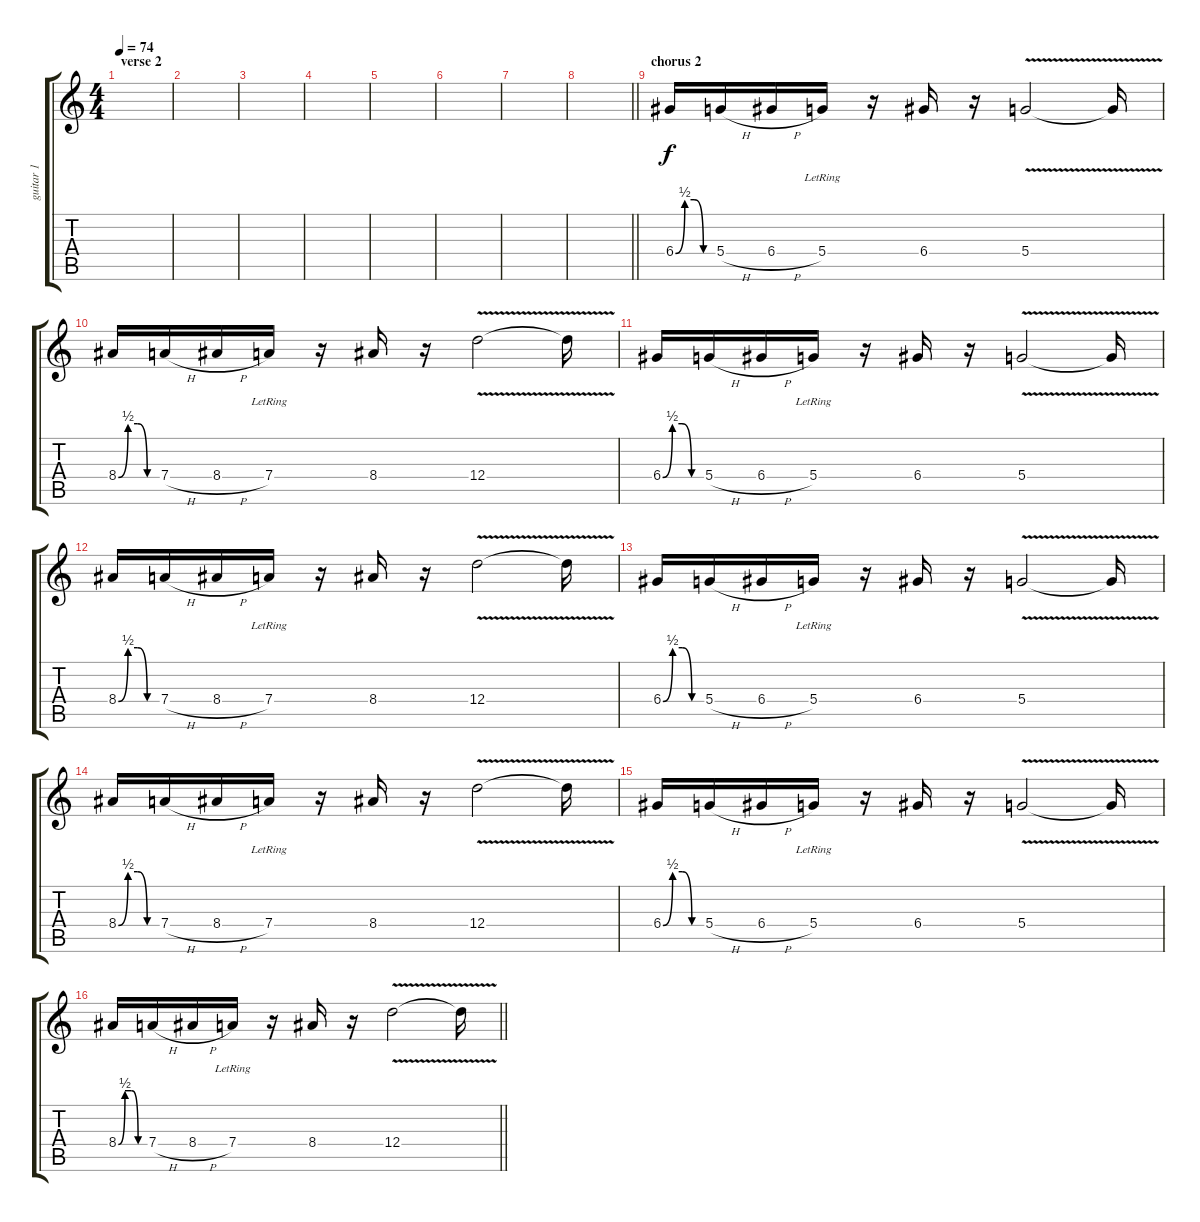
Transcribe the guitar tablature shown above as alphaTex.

\track ("guitar 1" "guitar 1") {instrument electricguitarjazz}
\staff {score tabs}
\tuning (E4 B3 G3 D3 A2 E2) {hide}
\ts (4 4)
\section ("" "verse 2")
\tempo 74
\clef g2
\ks c
|
|
|
|
|
|
|
\barLineRight lightlight
|
\section ("" "chorus 2")
6.4{be (custom 0 0 15 2 30 2 45 0 60 0)}.16 5.4{h}.16 6.4{h}.16 5.4{lr}.16 r.16 6.4.16 r.16 5.4{v}.2 5.4{t}.16 |
8.4{be (custom 0 0 15 2 30 2 45 0 60 0)}.16 7.4{h}.16 8.4{h}.16 7.4{lr}.16 r.16 8.4.16 r.16 12.4{v}.2 12.4{t}.16 |
6.4{be (custom 0 0 15 2 30 2 45 0 60 0)}.16 5.4{h}.16 6.4{h}.16 5.4{lr}.16 r.16 6.4.16 r.16 5.4{v}.2 5.4{t}.16 |
8.4{be (custom 0 0 15 2 30 2 45 0 60 0)}.16 7.4{h}.16 8.4{h}.16 7.4{lr}.16 r.16 8.4.16 r.16 12.4{v}.2 12.4{t}.16 |
6.4{be (custom 0 0 15 2 30 2 45 0 60 0)}.16 5.4{h}.16 6.4{h}.16 5.4{lr}.16 r.16 6.4.16 r.16 5.4{v}.2 5.4{t}.16 |
8.4{be (custom 0 0 15 2 30 2 45 0 60 0)}.16 7.4{h}.16 8.4{h}.16 7.4{lr}.16 r.16 8.4.16 r.16 12.4{v}.2 12.4{t}.16 |
6.4{be (custom 0 0 15 2 30 2 45 0 60 0)}.16 5.4{h}.16 6.4{h}.16 5.4{lr}.16 r.16 6.4.16 r.16 5.4{v}.2 5.4{t}.16 |
\barLineRight lightlight
8.4{be (custom 0 0 15 2 30 2 45 0 60 0)}.16 7.4{h}.16 8.4{h}.16 7.4{lr}.16 r.16 8.4.16 r.16 12.4{v}.2 12.4{t}.16
